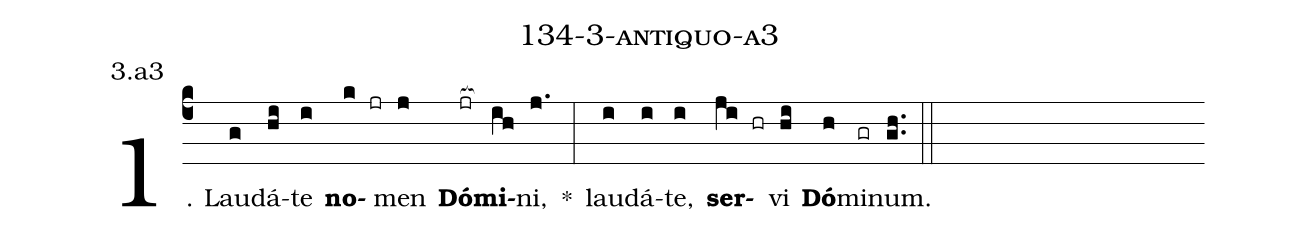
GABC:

name: 134-3-antiquo-a3;
annotation: 3.a3;
%%
(c4)1. Lau(g)dá(hi)te(i) <b>no</b>(k jr)men(j) <b>Dó</b>(jr[ocb:1{])<b>mi</b>(ih[ocb:0}])ni,(j.) *(:) lau(i)dá(i)te,(i) <b>ser</b>(ji hr)vi(hi) <b>Dó</b>(h)mi(gr)num.(gh..) (::)
